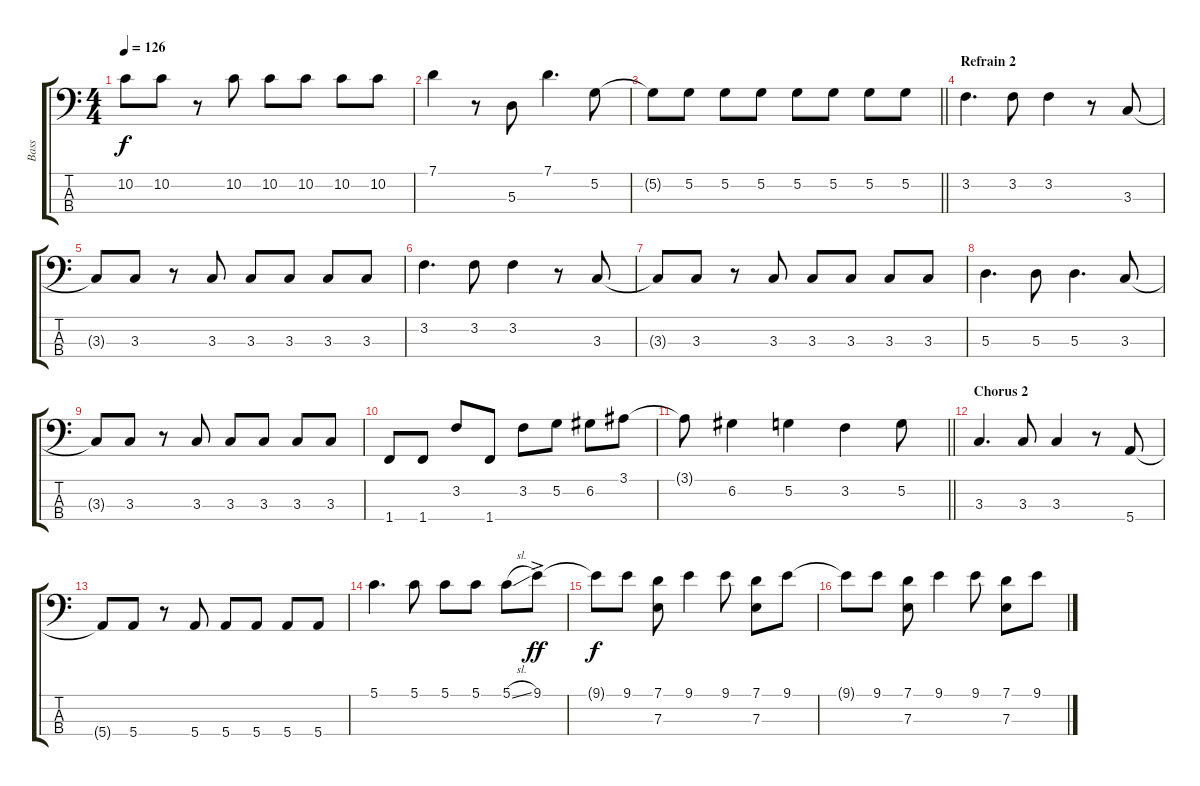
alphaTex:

\track ("Bass" "Bass") {instrument electricbassfinger}
\staff {score tabs}
\tuning (G2 D2 A1 E1) {hide}
\ts (4 4)
\tempo 126
\clef f4
\ks c
10.2{t}.8{dy f} 10.2.8 r.8 10.2.8 10.2.8 10.2.8 10.2.8 10.2.8 |
7.1.4 r.8 5.3.8 7.1.4{d volume 9 instrument electricbassfinger} 5.2.8{volume 12 instrument electricbassfinger} |
\barLineRight lightlight
5.2{t}.8 5.2.8 5.2.8 5.2.8 5.2.8 5.2.8 5.2.8 5.2.8 |
\section ("" "Refrain 2")
3.2.4{d} 3.2.8 3.2.4 r.8 3.3.8 |
3.3{t}.8 3.3.8 r.8 3.3.8 3.3.8 3.3.8 3.3.8 3.3.8 |
3.2.4{d} 3.2.8 3.2.4 r.8 3.3.8 |
3.3{t}.8 3.3.8 r.8 3.3.8 3.3.8 3.3.8 3.3.8 3.3.8 |
5.3.4{d} 5.3.8 5.3.4{d} 3.3.8 |
3.3{t}.8 3.3.8 r.8 3.3.8 3.3.8 3.3.8 3.3.8 3.3.8 |
1.4.8 1.4.8 3.2.8 1.4.8 3.2.8 5.2.8 6.2.8 3.1.8 |
\barLineRight lightlight
3.1{t}.8 6.2.4 5.2.4 3.2.4 5.2.8 |
\section ("" "Chorus 2")
3.3.4{d} 3.3.8 3.3.4 r.8 5.4.8 |
5.4{t}.8 5.4.8 r.8 5.4.8 5.4.8 5.4.8 5.4.8 5.4.8 |
5.1.4{d volume 8 instrument electricbassfinger} 5.1.8 5.1.8 5.1.8 5.1{sl}.8 9.1{ac}.8{dy ff} |
9.1{t}.8{dy f} 9.1.8{volume 7 instrument electricbassfinger} (7.1 7.3).8 9.1.4 9.1.8 (7.1 7.3).8 9.1.8 |
9.1{t}.8 9.1.8 (7.1 7.3).8 9.1.4 9.1.8 (7.1 7.3).8 9.1.8
